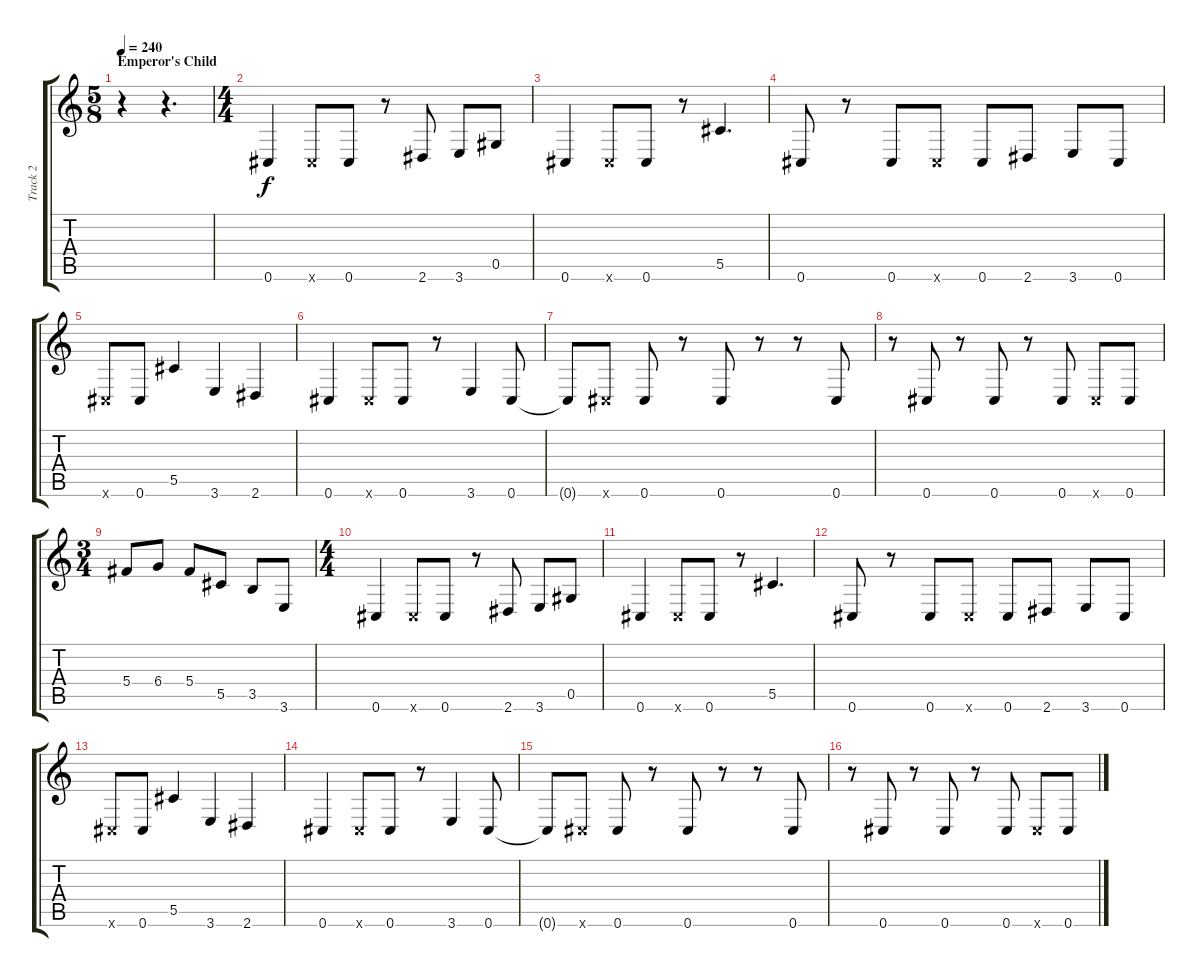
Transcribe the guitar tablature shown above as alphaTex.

\track ("Track 2" "Track 2") {instrument distortionguitar}
\staff {score tabs}
\tuning (Eb4 Bb3 Gb3 Db3 Ab2 Db2) {hide}
\ts (5 8)
\section ("" "Emperor's Child")
\tempo 240
\clef g2
\ks c
r.4{dy f} r.4{d} |
\ts (4 4)
0.6.4 0.6{x}.8 0.6.8 r.8 2.6.8 3.6.8 0.5.8 |
0.6.4 0.6{x}.8 0.6.8 r.8 5.5.4{d} |
0.6.8 r.8 0.6.8 0.6{x}.8 0.6.8 2.6.8 3.6.8 0.6.8 |
0.6{x}.8 0.6.8 5.5.4 3.6.4 2.6.4 |
0.6.4 0.6{x}.8 0.6.8 r.8 3.6.4 0.6.8 |
0.6{t}.8 0.6{x}.8 0.6.8 r.8 0.6.8 r.8 r.8 0.6.8 |
r.8 0.6.8 r.8 0.6.8 r.8 0.6.8 0.6{x}.8 0.6.8 |
\ts (3 4)
5.4.8 6.4.8 5.4.8 5.5.8 3.5.8 3.6.8 |
\ts (4 4)
0.6.4 0.6{x}.8 0.6.8 r.8 2.6.8 3.6.8 0.5.8 |
0.6.4 0.6{x}.8 0.6.8 r.8 5.5.4{d} |
0.6.8 r.8 0.6.8 0.6{x}.8 0.6.8 2.6.8 3.6.8 0.6.8 |
0.6{x}.8 0.6.8 5.5.4 3.6.4 2.6.4 |
0.6.4 0.6{x}.8 0.6.8 r.8 3.6.4 0.6.8 |
0.6{t}.8 0.6{x}.8 0.6.8 r.8 0.6.8 r.8 r.8 0.6.8 |
r.8 0.6.8 r.8 0.6.8 r.8 0.6.8 0.6{x}.8 0.6.8
